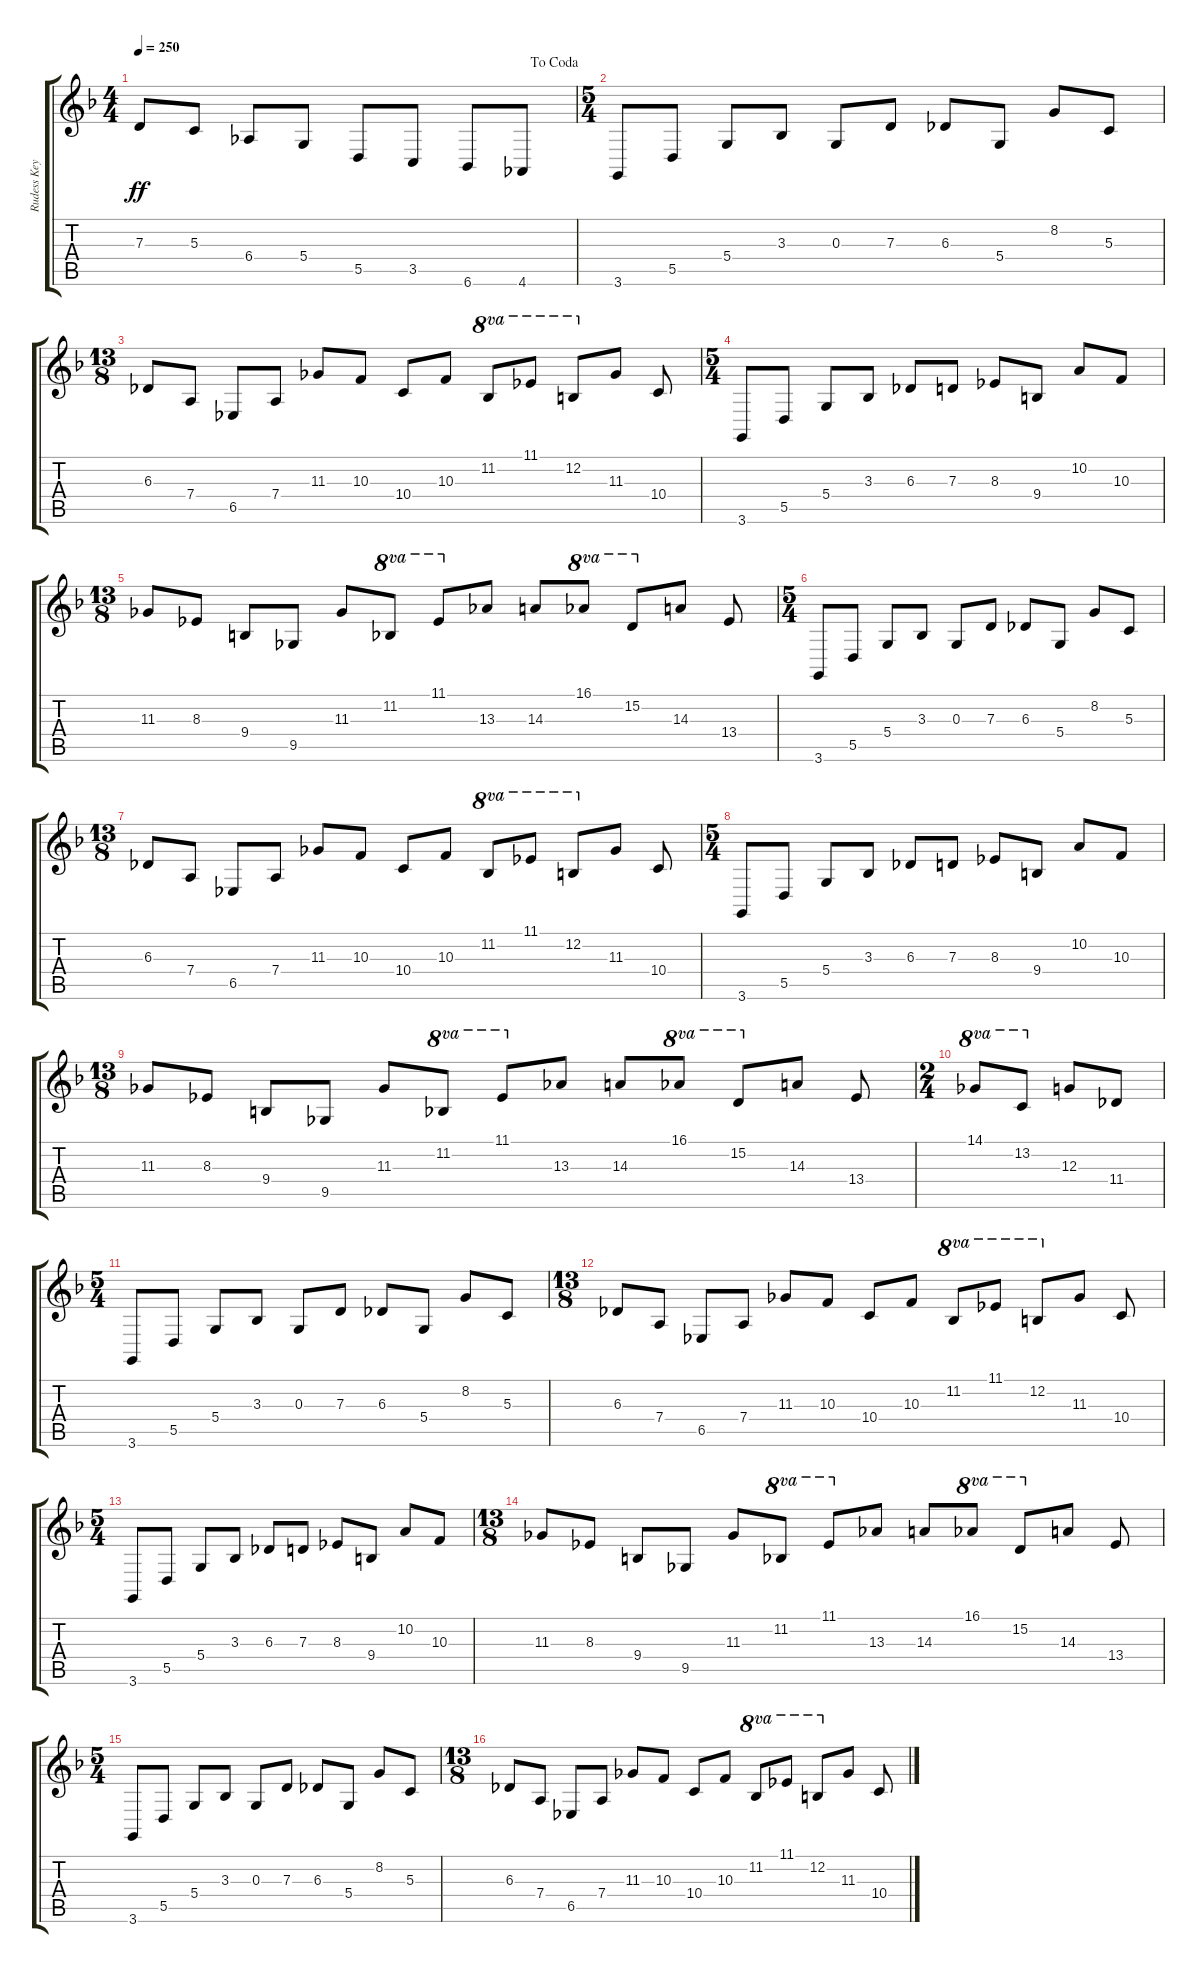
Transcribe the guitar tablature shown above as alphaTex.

\track ("Rudess Keys " "Rudess Key") {instrument stringensemble1}
\staff {score tabs}
\tuning (E4 B3 G3 D3 A2 E2) {hide}
\ts (4 4)
\jump dacoda
\tempo 250
\clef g2
\ks f
7.3.8{dy ff} 5.3.8 6.4.8 5.4.8 5.5.8 3.5.8 6.6.8 4.6.8 |
\ts (5 4)
3.6.8 5.5.8 5.4.8 3.3.8 0.3.8 7.3.8 6.3.8 5.4.8 8.2.8 5.3.8 |
\ts (13 8)
6.3.8 7.4.8 6.5.8 7.4.8 11.3.8 10.3.8 10.4.8 10.3.8 11.2.8{ot 8va} 11.1.8{ot 8va} 12.2.8{ot 8va} 11.3.8 10.4.8 |
\ts (5 4)
3.6.8 5.5.8 5.4.8 3.3.8 6.3.8 7.3.8 8.3.8 9.4.8 10.2.8 10.3.8 |
\ts (13 8)
11.3.8 8.3.8 9.4.8 9.5.8 11.3.8 11.2.8{ot 8va} 11.1.8{ot 8va} 13.3.8 14.3.8 16.1.8{ot 8va} 15.2.8{ot 8va} 14.3.8 13.4.8 |
\ts (5 4)
3.6.8 5.5.8 5.4.8 3.3.8 0.3.8 7.3.8 6.3.8 5.4.8 8.2.8 5.3.8 |
\ts (13 8)
6.3.8 7.4.8 6.5.8 7.4.8 11.3.8 10.3.8 10.4.8 10.3.8 11.2.8{ot 8va} 11.1.8{ot 8va} 12.2.8{ot 8va} 11.3.8 10.4.8 |
\ts (5 4)
3.6.8 5.5.8 5.4.8 3.3.8 6.3.8 7.3.8 8.3.8 9.4.8 10.2.8 10.3.8 |
\ts (13 8)
11.3.8 8.3.8 9.4.8 9.5.8 11.3.8 11.2.8{ot 8va} 11.1.8{ot 8va} 13.3.8 14.3.8 16.1.8{ot 8va} 15.2.8{ot 8va} 14.3.8 13.4.8 |
\ts (2 4)
14.1.8{ot 8va} 13.2.8{ot 8va} 12.3.8 11.4.8 |
\ts (5 4)
3.6.8 5.5.8 5.4.8 3.3.8 0.3.8 7.3.8 6.3.8 5.4.8 8.2.8 5.3.8 |
\ts (13 8)
6.3.8 7.4.8 6.5.8 7.4.8 11.3.8 10.3.8 10.4.8 10.3.8 11.2.8{ot 8va} 11.1.8{ot 8va} 12.2.8{ot 8va} 11.3.8 10.4.8 |
\ts (5 4)
3.6.8 5.5.8 5.4.8 3.3.8 6.3.8 7.3.8 8.3.8 9.4.8 10.2.8 10.3.8 |
\ts (13 8)
11.3.8 8.3.8 9.4.8 9.5.8 11.3.8 11.2.8{ot 8va} 11.1.8{ot 8va} 13.3.8 14.3.8 16.1.8{ot 8va} 15.2.8{ot 8va} 14.3.8 13.4.8 |
\ts (5 4)
3.6.8 5.5.8 5.4.8 3.3.8 0.3.8 7.3.8 6.3.8 5.4.8 8.2.8 5.3.8 |
\ts (13 8)
6.3.8 7.4.8 6.5.8 7.4.8 11.3.8 10.3.8 10.4.8 10.3.8 11.2.8{ot 8va} 11.1.8{ot 8va} 12.2.8{ot 8va} 11.3.8 10.4.8
